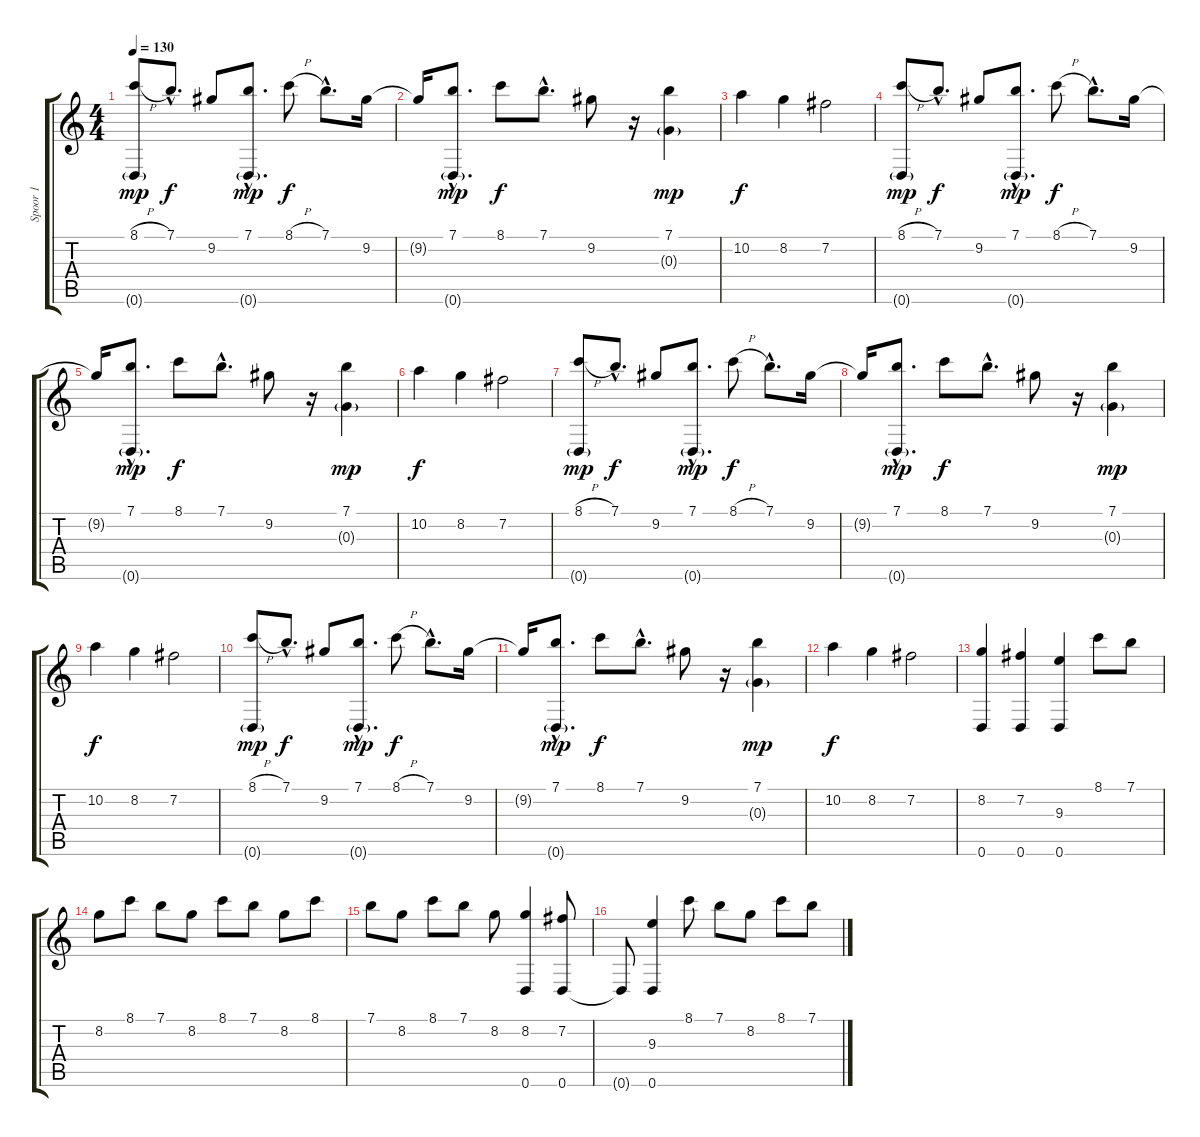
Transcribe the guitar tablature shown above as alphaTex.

\track ("Spoor 1" "Spoor 1") {instrument electricguitarclean}
\staff {score tabs}
\tuning (E4 B3 G3 D3 A2 D2) {hide}
\ts (4 4)
\tempo 130
\clef g2
\ks c
(8.1{h} 0.6{g}).8{dy mp instrument electricguitarclean} 7.1{hac}.8{d dy f} 9.2.8 (7.1{hac} 0.6{g hac}).8{d dy mp} 8.1{h}.8{dy f} 7.1{hac}.8{d} 9.2.16 |
9.2{t}.16 (7.1{hac} 0.6{g hac}).8{d dy mp} 8.1.8{dy f} 7.1{hac}.8{d} 9.2.8 r.16 (7.1 0.3{g}).4{dy mp} |
10.2.4{dy f} 8.2.4 7.2.2 |
(8.1{h} 0.6{g}).8{dy mp} 7.1{hac}.8{d dy f} 9.2.8 (7.1{hac} 0.6{g hac}).8{d dy mp} 8.1{h}.8{dy f} 7.1{hac}.8{d} 9.2.16 |
9.2{t}.16 (7.1{hac} 0.6{g hac}).8{d dy mp} 8.1.8{dy f} 7.1{hac}.8{d} 9.2.8 r.16 (7.1 0.3{g}).4{dy mp} |
10.2.4{dy f} 8.2.4 7.2.2 |
(8.1{h} 0.6{g}).8{dy mp} 7.1{hac}.8{d dy f} 9.2.8 (7.1{hac} 0.6{g hac}).8{d dy mp} 8.1{h}.8{dy f} 7.1{hac}.8{d} 9.2.16 |
9.2{t}.16 (7.1{hac} 0.6{g hac}).8{d dy mp} 8.1.8{dy f} 7.1{hac}.8{d} 9.2.8 r.16 (7.1 0.3{g}).4{dy mp} |
10.2.4{dy f} 8.2.4 7.2.2 |
(8.1{h} 0.6{g}).8{dy mp} 7.1{hac}.8{d dy f} 9.2.8 (7.1{hac} 0.6{g hac}).8{d dy mp} 8.1{h}.8{dy f} 7.1{hac}.8{d} 9.2.16 |
9.2{t}.16 (7.1{hac} 0.6{g hac}).8{d dy mp} 8.1.8{dy f} 7.1{hac}.8{d} 9.2.8 r.16 (7.1 0.3{g}).4{dy mp} |
10.2.4{dy f} 8.2.4 7.2.2 |
(8.2 0.6).4 (7.2 0.6).4 (9.3 0.6).4 8.1.8 7.1.8 |
8.2.8 8.1.8 7.1.8 8.2.8 8.1.8 7.1.8 8.2.8 8.1.8 |
7.1.8 8.2.8 8.1.8 7.1.8 8.2.8 (8.2 0.6).4 (7.2 0.6).8 |
0.6{t}.8 (9.3 0.6).4 8.1.8 7.1.8 8.2.8 8.1.8 7.1.8
